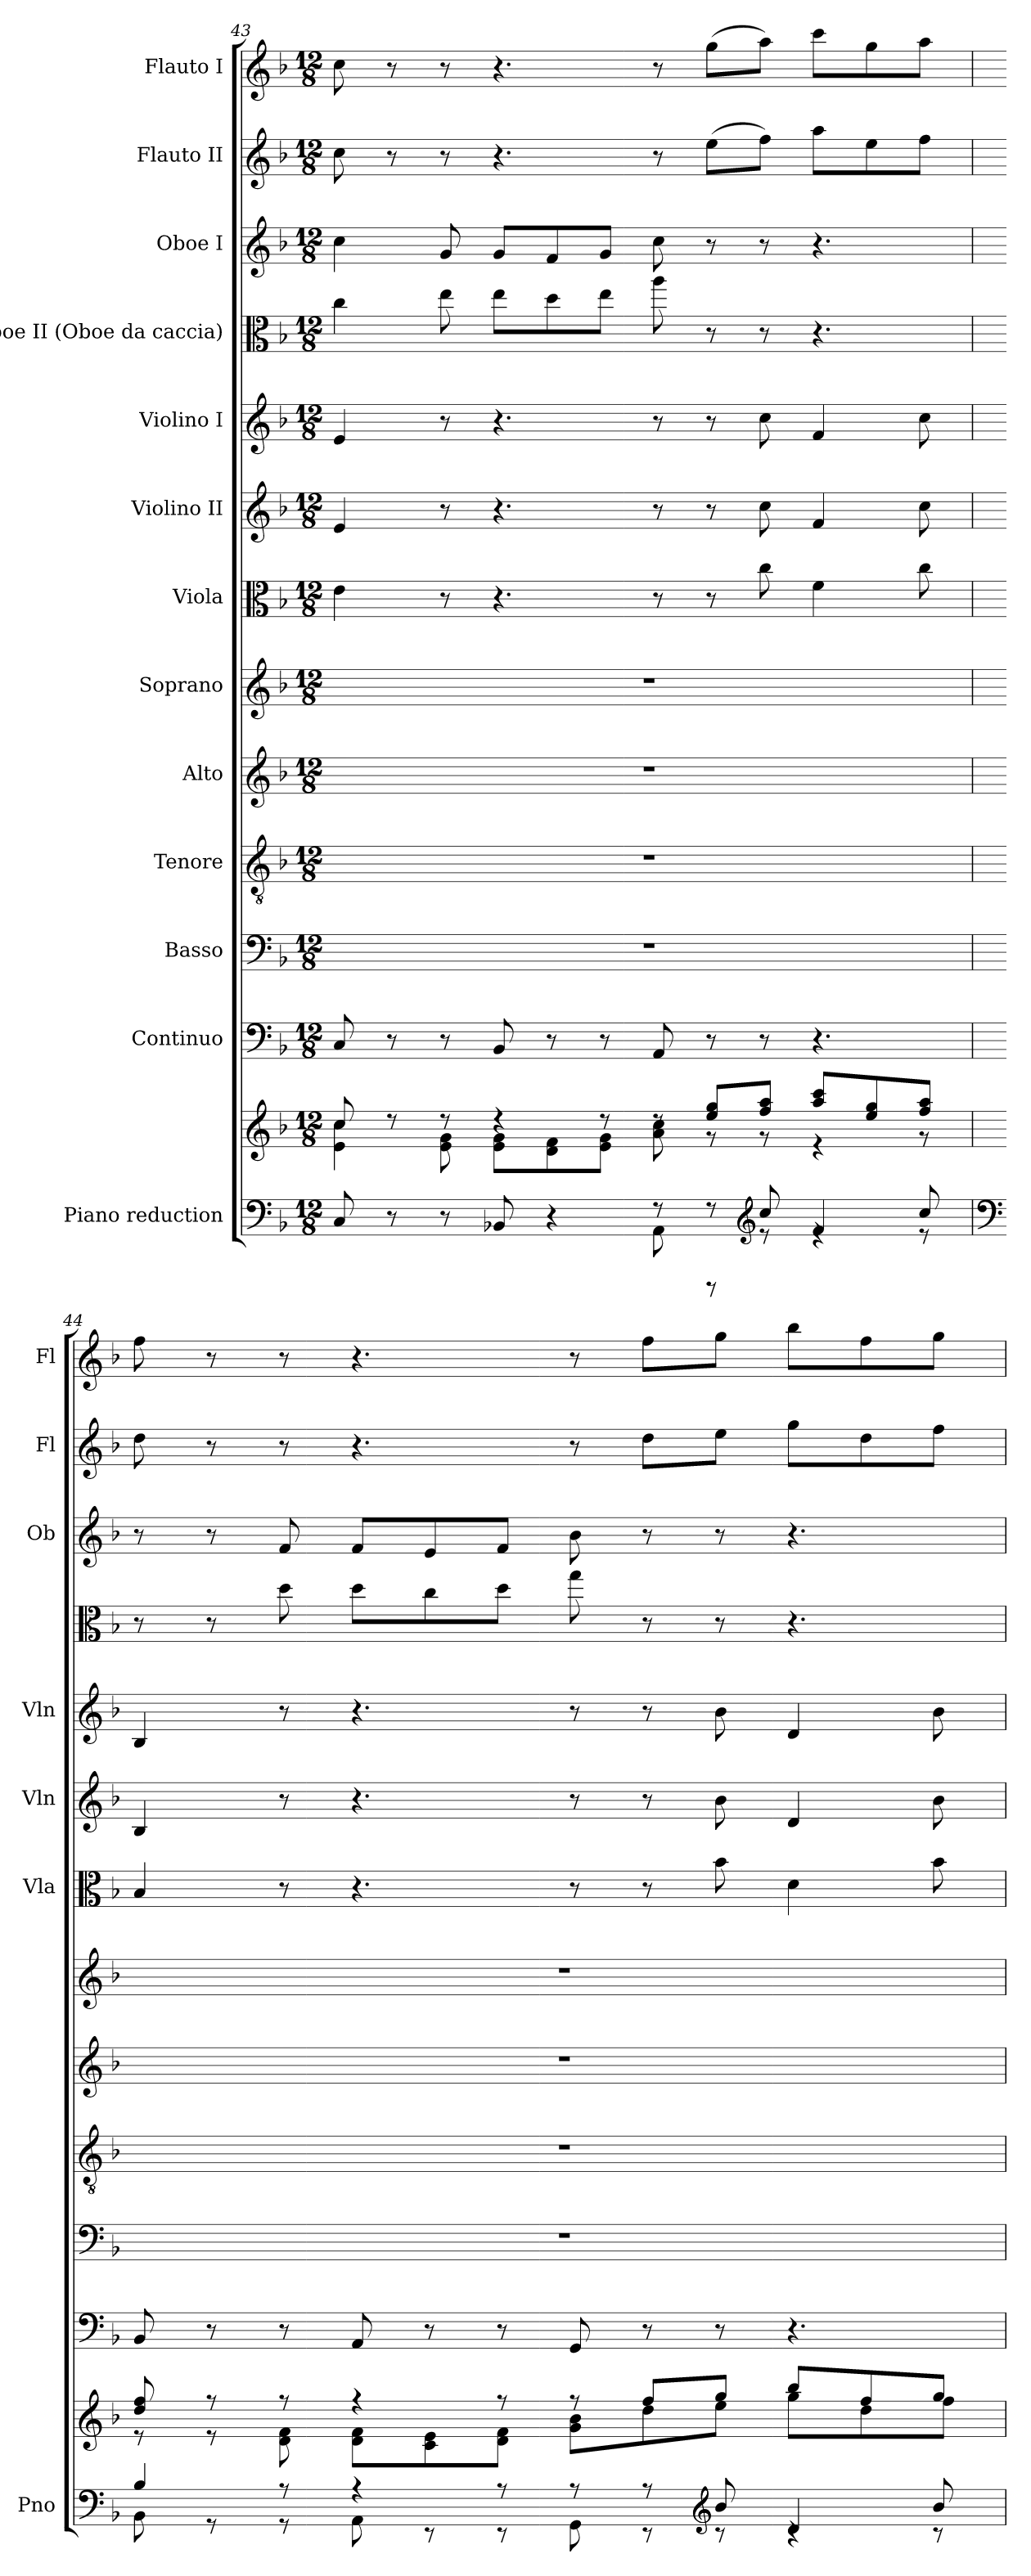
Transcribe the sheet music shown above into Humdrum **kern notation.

**kern	**kern	**kern	**kern	**kern	**kern	**kern	**kern	**kern	**kern	**kern	**kern	**kern	**kern
*part13	*part13	*part12	*part11	*part10	*part9	*part8	*part7	*part6	*part5	*part4	*part3	*part2	*part1
*staff14	*staff13	*staff12	*staff11	*staff10	*staff9	*staff8	*staff7	*staff6	*staff5	*staff4	*staff3	*staff2	*staff1
*I"Piano reduction	*	*I"Continuo	*I"Basso	*I"Tenore	*I"Alto	*I"Soprano	*I"Viola	*I"Violino II	*I"Violino I	*I"Oboe II (Oboe da caccia)	*I"Oboe I	*I"Flauto II	*I"Flauto I
*I'Pno	*	*	*	*	*	*	*I'Vla	*I'Vln	*I'Vln	*	*I'Ob	*I'Fl	*I'Fl
*clefF4	*clefG2	*clefF4	*clefF4	*clefGv2	*clefG2	*clefG2	*clefC3	*clefG2	*clefG2	*clefC3	*clefG2	*clefG2	*clefG2
*	*	*	*	*	*	*	*	*	*	*ITrd12c21	*	*	*
*k[b-]	*k[b-]	*k[b-]	*k[b-]	*k[b-]	*k[b-]	*k[b-]	*k[b-]	*k[b-]	*k[b-]	*k[b-]	*k[b-]	*k[b-]	*k[b-]
*M12/8	*M12/8	*M12/8	*M12/8	*M12/8	*M12/8	*M12/8	*M12/8	*M12/8	*M12/8	*M12/8	*M12/8	*M12/8	*M12/8
=43	=43	=43	=43	=43	=43	=43	=43	=43	=43	=43	=43	=43	=43
*^	*^	*	*	*	*	*	*	*	*	*	*	*	*
8C/	8ryy	8cc/	4e\ 4cc\	8C/	1.r	1.r	1.r	1.r	4e\	4e/	4e/	4c\	4cc\	8cc\	8cc\
8r	8ryy	8rdd	.	8r	.	.	.	.	.	.	.	.	.	8r	8r
8r	8ryy	8rdd	8e\ 8g\	8r	.	.	.	.	8r	8r	8r	8e\	8g/	8r	8r
8BB-X/	8ryy	4rdd	8e\ 8g\L	8BB-/	.	.	.	.	4.r	4.r	4.r	8e\L	8g/L	4.r	4.r
4r	8ryy	.	8d\ 8f\	8r	.	.	.	.	.	.	.	8d\	8f/	.	.
.	8ryy	8rdd	8e\ 8g\J	8r	.	.	.	.	.	.	.	8e\J	8g/J	.	.
8r	8AA\	8rdd	8a\ 8cc\	8AA/	.	.	.	.	8r	8r	8r	8a\	8cc\	8r	8r
8r	8rBBBB	8ee/ 8gg/L	8r	8r	.	.	.	.	8r	8r	8r	8r	8r	(>8ee\L	(>8gg\L
*clefG2	*	*	*	*	*	*	*	*	*	*	*	*	*	*	*
8cc/	8re	8ff/ 8aa/J	8r	8r	.	.	.	.	8cc\	8cc\	8cc\	8r	8r	8ff\J)	8aa\J)
4f/	4re	8aa/ 8ccc/L	4r	4.r	.	.	.	.	4f\	4f/	4f/	4.r	4.r	8aa\L	8ccc\L
.	.	8ee/ 8gg/	.	.	.	.	.	.	.	.	.	.	.	8ee\	8gg\
8cc/	8re	8ff/ 8aa/J	8r	.	.	.	.	.	8cc\	8cc\	8cc\	.	.	8ff\J	8aa\J
!!LO:PB:g=z
=44	=44	=44	=44	=44	=44	=44	=44	=44	=44	=44	=44	=44	=44	=44	=44
*clefF4	*	*	*	*	*	*	*	*	*	*	*	*	*	*	*
4B-/	8BB-\	8dd/ 8ff/	8r	8BB-/	1.r	1.r	1.r	1.r	4B-/	4B-/	4B-/	8r	8r	8dd\	8ff\
.	8r	8r	8r	8r	.	.	.	.	.	.	.	8r	8r	8r	8r
8r	8r	8r	8d\ 8f\	8r	.	.	.	.	8r	8r	8r	8d\	8f/	8r	8r
4r	8AA\	4r	8d\ 8f\L	8AA/	.	.	.	.	4.r	4.r	4.r	8d\L	8f/L	4.r	4.r
.	8r	.	8c\ 8e\	8r	.	.	.	.	.	.	.	8c\	8e/	.	.
8r	8r	8r	8d\ 8f\J	8r	.	.	.	.	.	.	.	8d\J	8f/J	.	.
8r	8GG\	8r	8g\ 8b-\L	8GG/	.	.	.	.	8r	8r	8r	8g\	8b-\	8r	8r
8r	8r	8ff/L	8dd\	8r	.	.	.	.	8r	8r	8r	8r	8r	8dd\L	8ff\L
*clefG2	*	*	*	*	*	*	*	*	*	*	*	*	*	*	*
8b-/	8rc	8gg/J	8ee\J	8r	.	.	.	.	8b-\	8b-\	8b-\	8r	8r	8ee\J	8gg\J
4d/	4rc	8bb-/L	8gg\L	4.r	.	.	.	.	4d\	4d/	4d/	4.r	4.r	8gg\L	8bb-\L
.	.	8ff/	8dd\	.	.	.	.	.	.	.	.	.	.	8dd\	8ff\
8b-/	8rc	8gg/J	8ff\J	.	.	.	.	.	8b-\	8b-\	8b-\	.	.	8ff\J	8gg\J
*v	*v	*	*	*	*	*	*	*	*	*	*	*	*	*	*
*	*v	*v	*	*	*	*	*	*	*	*	*	*	*	*
=	=	=	=	=	=	=	=	=	=	=	=	=	=
*-	*-	*-	*-	*-	*-	*-	*-	*-	*-	*-	*-	*-	*-
